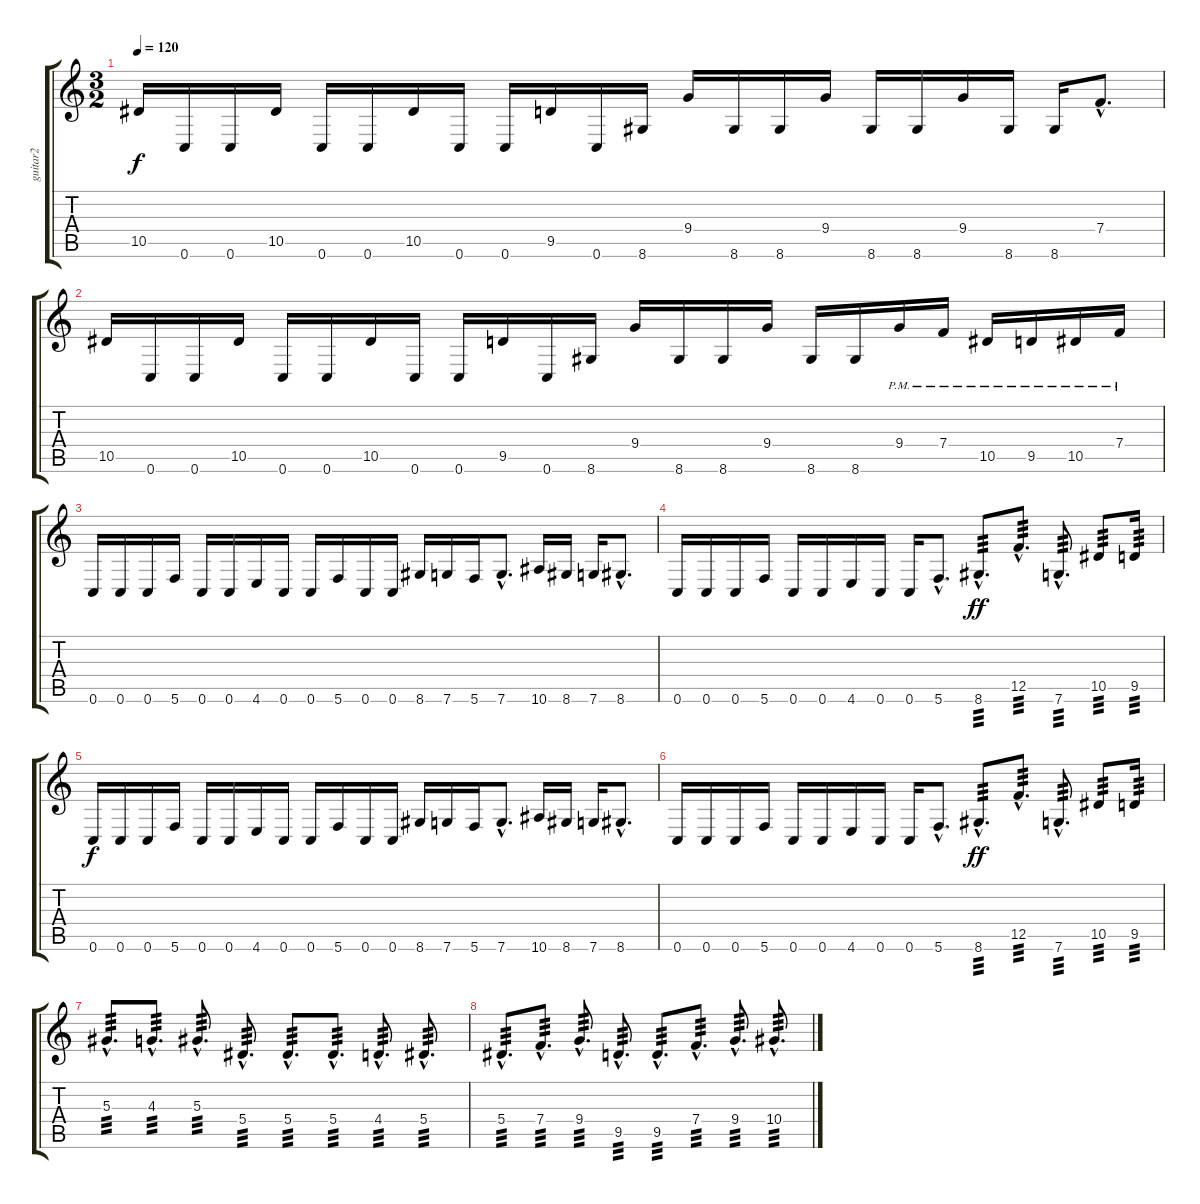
\track ("guitar2" "guitar2") {instrument overdrivenguitar}
\staff {score tabs}
\tuning (C4 G3 Eb3 Bb2 F2 C2) {hide}
\ts (3 2)
\tempo 120
\clef g2
\ks c
10.5.16{dy f} 0.6.16 0.6.16 10.5.16 0.6.16 0.6.16 10.5.16 0.6.16 0.6.16 9.5.16 0.6.16 8.6.16 9.4.16 8.6.16 8.6.16 9.4.16 8.6.16 8.6.16 9.4.16 8.6.16 8.6.16 7.4{hac}.8{d} |
10.5.16 0.6.16 0.6.16 10.5.16 0.6.16 0.6.16 10.5.16 0.6.16 0.6.16 9.5.16 0.6.16 8.6.16 9.4.16 8.6.16 8.6.16 9.4.16 8.6.16 8.6.16 9.4{pm}.16 7.4{pm}.16 10.5{pm}.16 9.5{pm}.16 10.5{pm}.16 7.4{pm}.16 |
0.6.16 0.6.16 0.6.16 5.6.16 0.6.16 0.6.16 4.6.16 0.6.16 0.6.16 5.6.16 0.6.16 0.6.16 8.6.16 7.6.16 5.6.16 7.6{hac}.8{d} 10.6.16 8.6.16 7.6.16 8.6{hac}.8{d} |
0.6.16 0.6.16 0.6.16 5.6.16 0.6.16 0.6.16 4.6.16 0.6.16 0.6.16 5.6{hac}.8{d} 8.6{hac}.8{d tp 3 dy ff} 12.5{hac}.8{d tp 3} 7.6{hac}.8{d tp 3} 10.5.8{tp 3} 9.5.16{tp 3} |
0.6.16{dy f} 0.6.16 0.6.16 5.6.16 0.6.16 0.6.16 4.6.16 0.6.16 0.6.16 5.6.16 0.6.16 0.6.16 8.6.16 7.6.16 5.6.16 7.6{hac}.8{d} 10.6.16 8.6.16 7.6.16 8.6{hac}.8{d} |
0.6.16 0.6.16 0.6.16 5.6.16 0.6.16 0.6.16 4.6.16 0.6.16 0.6.16 5.6{hac}.8{d} 8.6{hac}.8{d tp 3 dy ff} 12.5{hac}.8{d tp 3} 7.6{hac}.8{d tp 3} 10.5.8{tp 3} 9.5.16{tp 3} |
5.3{hac}.8{d tp 3} 4.3{hac}.8{d tp 3} 5.3{hac}.8{d tp 3} 5.4{hac}.8{d tp 3} 5.4{hac}.8{d tp 3} 5.4{hac}.8{d tp 3} 4.4{hac}.8{d tp 3} 5.4{hac}.8{d tp 3} |
5.4{hac}.8{d tp 3} 7.4{hac}.8{d tp 3} 9.4{hac}.8{d tp 3} 9.5{hac}.8{d tp 3} 9.5{hac}.8{d tp 3} 7.4{hac}.8{d tp 3} 9.4{hac}.8{d tp 3} 10.4{hac}.8{d tp 3}
